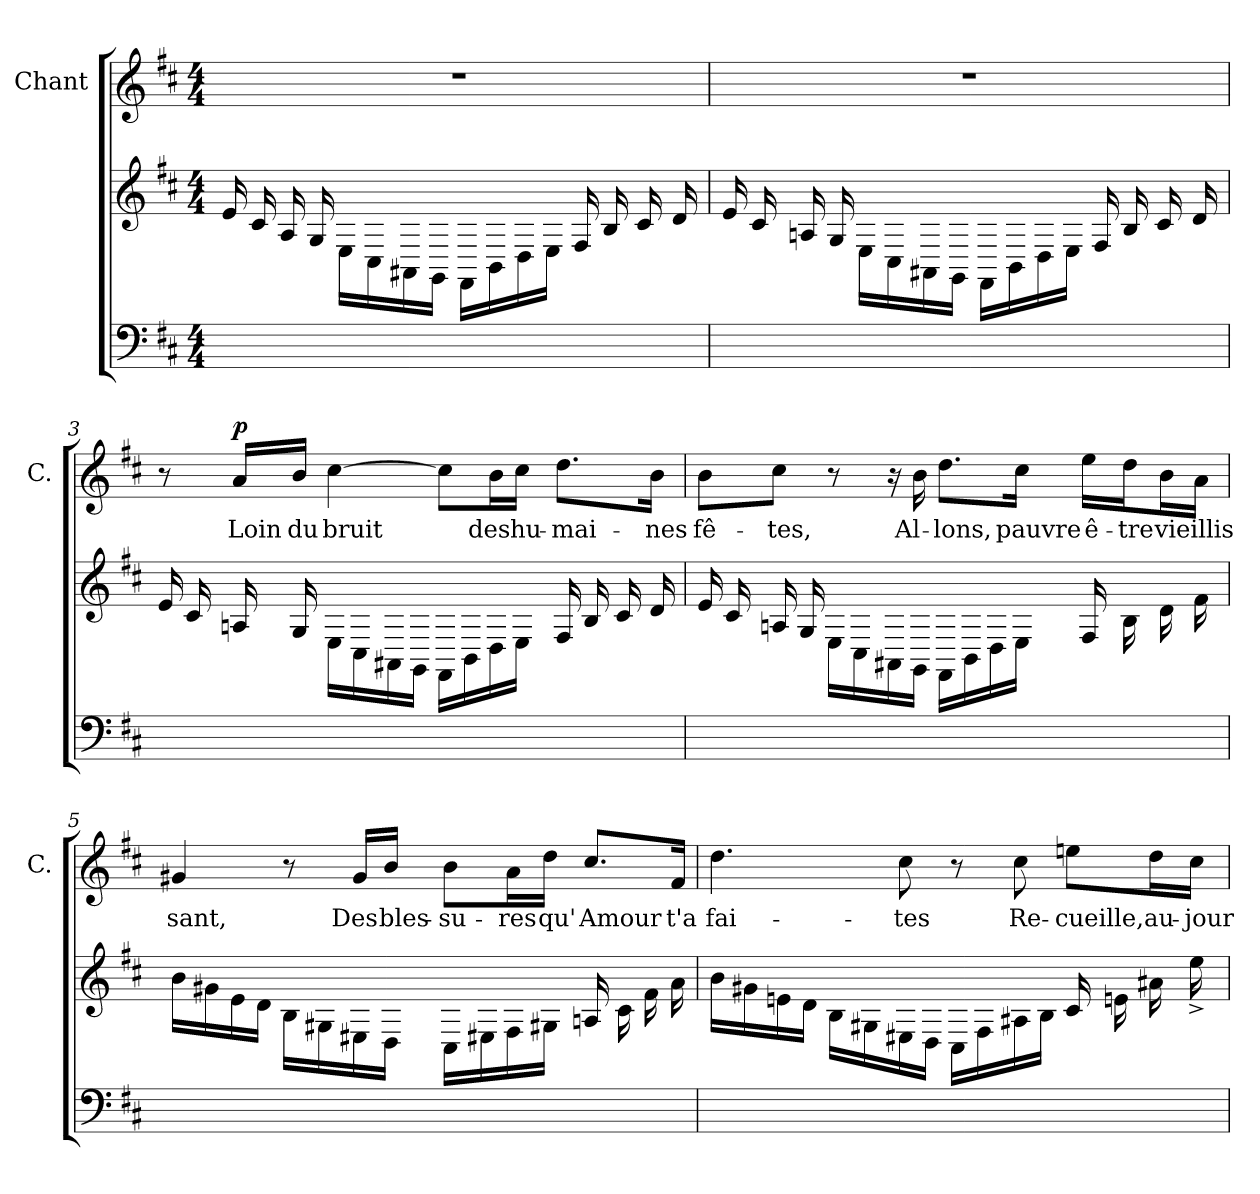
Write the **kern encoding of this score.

**kern	**kern	**kern	**text	**dynam
*part3	*part2	*part1	*part1	*part1
*staff3	*staff2	*staff1	*staff1	*staff1
*	*	*I"Chant	*	*
*	*	*I'C.	*	*
*clefF4	*clefG2	*clefG2	*	*
*k[f#c#]	*k[f#c#]	*k[f#c#]	*	*
*M4/4	*M4/4	*M4/4	*	*
=1	=1	=1	=1	=1
*	*^	*	*	*
1ryy	1ryy	16ei/	1r	.	.
.	.	16c#i/	.	.	.
.	.	16Ai/	.	.	.
.	.	16Gi/	.	.	.
.	.	16Ei\LL	.	.	.
.	.	16C#i\	.	.	.
.	.	16AA#Xi\	.	.	.
.	.	16GGi\JJ	.	.	.
.	.	16FF#i\LL	.	.	.
.	.	16BBi\	.	.	.
.	.	16Di\	.	.	.
.	.	16Ei\JJ	.	.	.
.	.	16F#i/	.	.	.
.	.	16Bi/	.	.	.
.	.	16c#i/	.	.	.
.	.	16di/	.	.	.
=2	=2	=2	=2	=2	=2
1ryy	1ryy	16ei/	1r	.	.
.	.	16c#i/	.	.	.
.	.	16Ani/	.	.	.
.	.	16Gi/	.	.	.
.	.	16Ei\LL	.	.	.
.	.	16C#i\	.	.	.
.	.	16AA#Xi\	.	.	.
.	.	16GGi\JJ	.	.	.
.	.	16FF#i\LL	.	.	.
.	.	16BBi\	.	.	.
.	.	16Di\	.	.	.
.	.	16Ei\JJ	.	.	.
.	.	16F#i/	.	.	.
.	.	16Bi/	.	.	.
.	.	16c#i/	.	.	.
.	.	16di/	.	.	.
!!LO:LB:g=z
=3	=3	=3	=3	=3	=3
1ryy	1ryy	16ei/	8r	.	.
.	.	16c#i/	.	.	.
!	!	!	!	!	!LO:DY:a
.	.	16Ani/	16ai/LL	Loin	p
.	.	16Gi/	16bi/JJ	du	.
.	.	16Ei\LL	[4cc#i\	bruit	.
.	.	16C#i\	.	.	.
.	.	16AA#Xi\	.	.	.
.	.	16GGi\JJ	.	.	.
.	.	16FF#i\LL	8cc#i\L]	.	.
.	.	16BBi\	.	.	.
.	.	16Di\	16bi\L	des	.
.	.	16Ei\JJ	16cc#i\JJ	hu-	.
.	.	16F#i/	8.ddi\L	mai-	.
.	.	16Bi/	.	.	.
.	.	16c#i/	.	.	.
.	.	16di/	16bi\Jk	nes	.
=4	=4	=4	=4	=4	=4
1ryy	1ryy	16ei/	8bi\L	fê-	.
.	.	16c#i/	.	.	.
.	.	16Ani/	8cc#i\J	tes,	.
.	.	16Gi/	.	.	.
.	.	16Ei\LL	8r	.	.
.	.	16C#i\	.	.	.
.	.	16AA#Xi\	16r	.	.
.	.	16GGi\JJ	16bi\	Al-	.
.	.	16FF#i\LL	8.ddi\L	lons,	.
.	.	16BBi\	.	.	.
.	.	16Di\	.	.	.
.	.	16Ei\JJ	16cc#i\Jk	pauvre	.
.	.	16F#i/	16eei\LL	ê-	.
.	.	16Bi\	16ddi\J	tre	.
.	.	16di\	16bi\L	vieillis	.
.	.	16f#i\	16ai\JJ	--	.
!!LO:LB:g=z
=5	=5	=5	=5	=5	=5
1ryy	1ryy	16bi\LL	4g#Xi/	sant,	.
.	.	16g#Xi\	.	.	.
.	.	16ei\	.	.	.
.	.	16di\JJ	.	.	.
.	.	16Bi\LL	8r	.	.
.	.	16G#Xi\	.	.	.
.	.	16E#Xi\	16g#i/LL	Des	.
.	.	16Di\JJ	16bi/JJ	bles-	.
.	.	16C#i\LL	8bi\L	su-	.
.	.	16E#Xi\	.	.	.
.	.	16F#i\	16ai\L	res	.
.	.	16G#Xi\JJ	16ddi\JJ	qu'	.
.	.	16Ani/	8.cc#i/L	Amour	.
.	.	16c#i\	.	.	.
.	.	16f#i\	.	.	.
.	.	16ai\	16f#i/Jk	t'a	.
=6	=6	=6	=6	=6	=6
1ryy	1ryy	16bi\LL	4.ddi\	fai-	.
.	.	16g#Xi\	.	.	.
.	.	16eni\	.	.	.
.	.	16di\JJ	.	.	.
.	.	16Bi\LL	.	.	.
.	.	16G#Xi\	.	.	.
.	.	16E#Xi\	8cc#i\	tes	.
.	.	16Di\JJ	.	.	.
.	.	16C#i\LL	8r	.	.
.	.	16F#i\	.	.	.
.	.	16A#Xi\	8cc#i\	Re-	.
.	.	16Bi\JJ	.	.	.
.	.	16c#i/	8eeni\L	cueille,	.
.	.	16eni\	.	.	.
.	.	16a#Xi\	16ddi\L	au-	.
.	.	16ee^>i\	16cc#i\JJ	jour	.
*	*v	*v	*	*	*
=	=	=	=	=
*-	*-	*-	*-	*-
